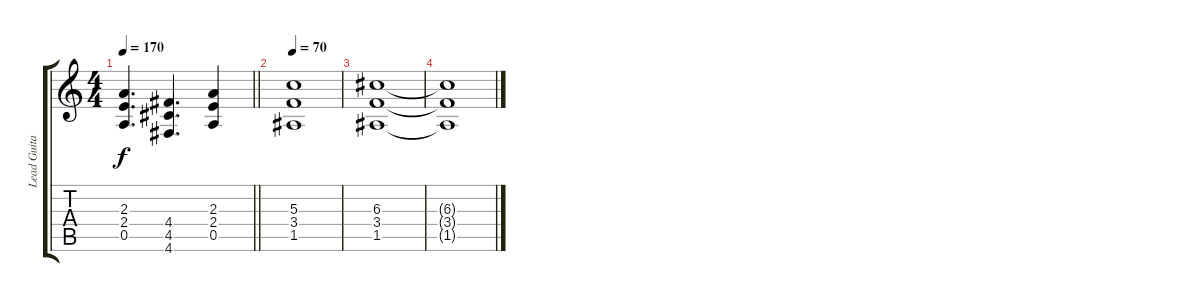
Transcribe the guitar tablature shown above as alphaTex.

\track ("Lead Guitar" "Lead Guita") {instrument distortionguitar}
\staff {score tabs}
\tuning (E4 B3 G3 D3 A2 D2) {hide}
\ts (4 4)
\tempo 170
\clef g2
\barLineRight lightlight
\ks c
(2.3 2.4 0.5).4{d dy f} (4.4 4.5 4.6).4{d} (2.3 2.4 0.5).4 |
\tempo 70
(5.3 3.4 1.5).1 |
(6.3 3.4 1.5).1 |
(6.3{t} 3.4{t} 1.5{t}).1
